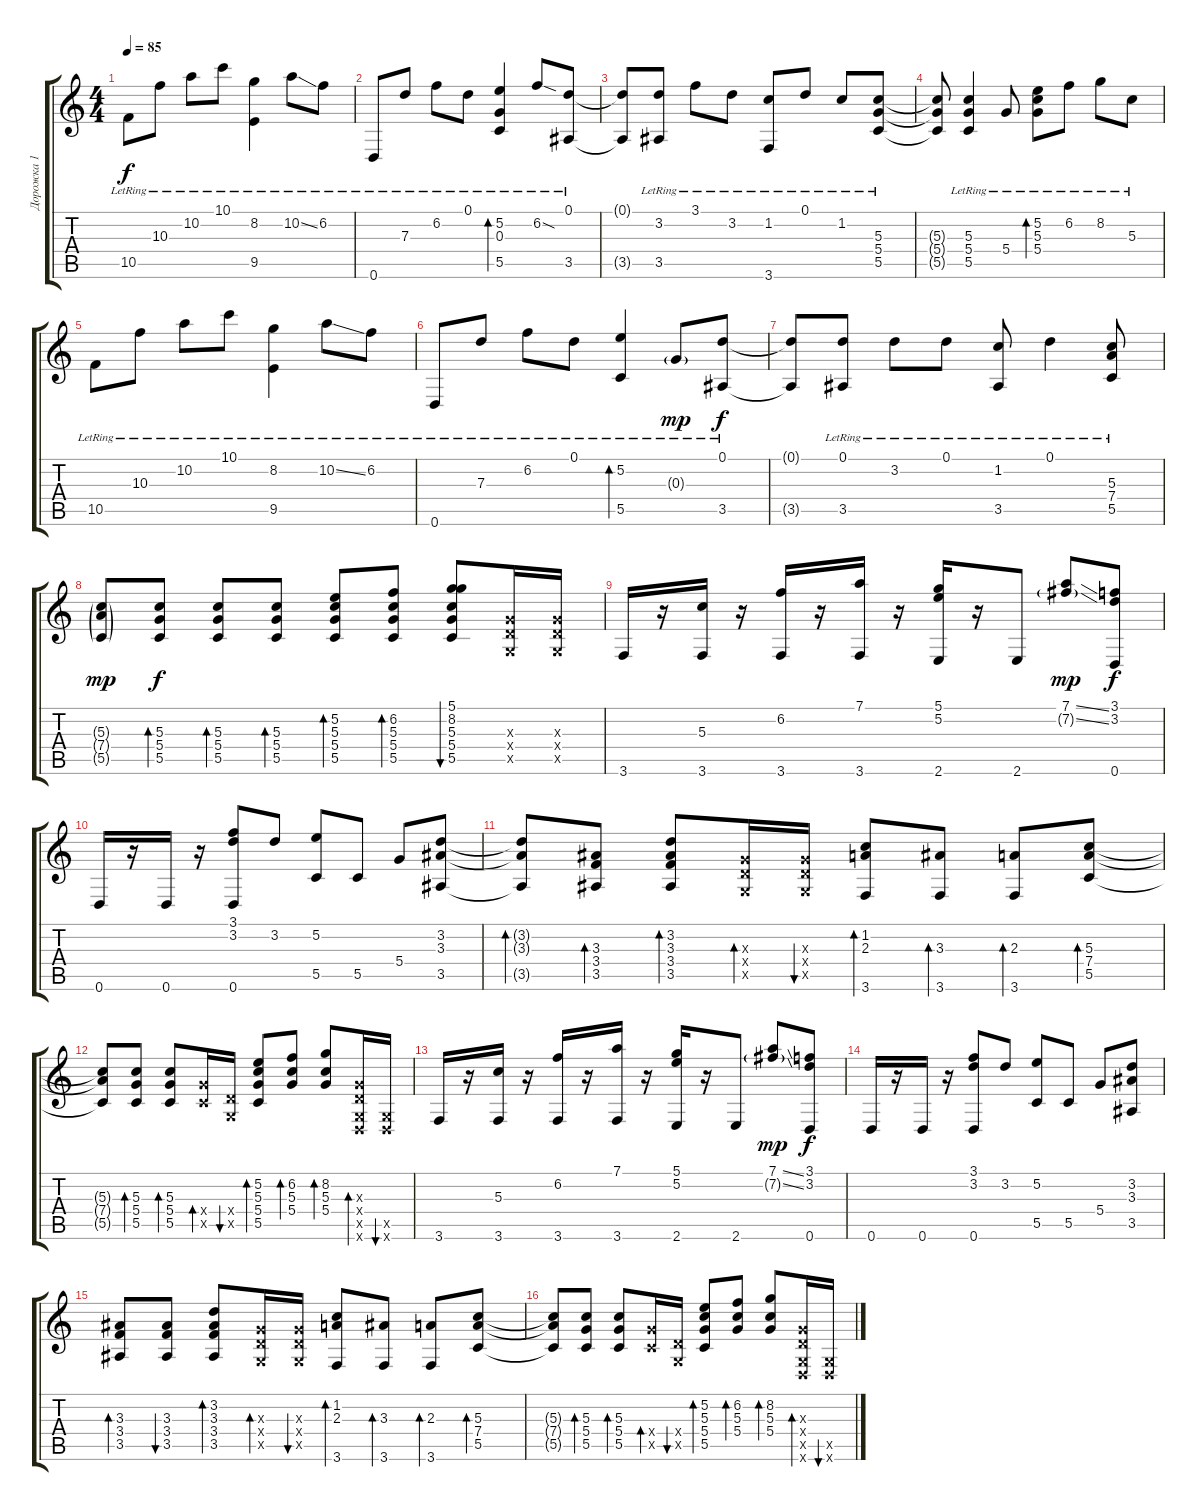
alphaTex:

\track ("Дорожка 1" "Дорожка 1") {instrument acousticguitarsteel}
\staff {score tabs}
\tuning (D4 B3 G3 D3 G2 D2) {hide}
\ts (4 4)
\tempo 85
\clef g2
\ks c
10.5{lr}.8{dy f} 10.3{lr}.8 10.2{lr}.8 10.1{lr}.8 (8.2{lr} 9.5{lr}).4 10.2{ss lr}.8 6.2{lr}.8 |
0.6{lr}.8 7.3{lr}.8 6.2{lr}.8 0.1{lr}.8 (5.2{lr} 0.3{lr} 5.5{lr}).4{bd 60} 6.2{sod lr}.8 (0.1{lr} 3.5{lr}).8 |
(0.1{t} 3.5{t}).8 (3.2{lr} 3.5{lr}).8 3.1{lr}.8 3.2{lr}.8 (1.2{lr} 3.6{lr}).8 0.1{lr}.8 1.2{lr}.8 (5.3{lr} 5.4{lr} 5.5{lr}).8 |
(5.3{t} 5.4{t} 5.5{t}).8 (5.3{lr} 5.4{lr} 5.5{lr}).4 5.4{lr}.8 (5.2{lr} 5.3{lr} 5.4{lr}).8{bd 60} 6.2{lr}.8 8.2{lr}.8 5.3{lr}.8 |
10.5{lr}.8 10.3{lr}.8 10.2{lr}.8 10.1{lr}.8 (8.2{lr} 9.5{lr}).4 10.2{ss lr}.8 6.2{lr}.8 |
0.6{lr}.8 7.3{lr}.8 6.2{lr}.8 0.1{lr}.8 (5.2{lr} 5.5{lr}).4{bd 60} 0.3{g lr}.8{dy mp} (0.1{lr} 3.5{lr}).8{dy f} |
(0.1{t} 3.5{t}).8 (0.1{lr} 3.5{lr}).8 3.2{lr}.8 0.1{lr}.8 (1.2{lr} 3.5{lr}).8 0.1{lr}.4 (5.3{lr} 7.4{lr} 5.5{lr}).8 |
(5.3{g} 7.4{g} 5.5{g}).8{dy mp} (5.3 5.4 5.5).8{bd 60 dy f} (5.3 5.4 5.5).8{bd 60} (5.3 5.4 5.5).8{bd 60} (5.2 5.3 5.4 5.5).8{bd 60} (6.2 5.3 5.4 5.5).8{bd 60} (5.1 8.2 5.3 5.4 5.5).8{bu 60} (0.3{x} 0.4{x} 0.5{x}).16 (0.3{x} 0.4{x} 0.5{x}).16 |
3.6.16 r.16 (5.3 3.6).16 r.16 (6.2 3.6).16 r.16 (7.1 3.6).16 r.16 (5.1 5.2 2.6).16 r.16 2.6.8 (7.1{ss} 7.2{ss g}).8{dy mp} (3.1 3.2 0.6).8{dy f} |
0.6.16 r.16 0.6.16 r.16 (3.1 3.2 0.6).8 3.2.8 (5.2 5.5).8 5.5.8 5.4.8 (3.2 3.3 3.5).8 |
(3.2{t} 3.3{t} 3.5{t}).8{bd 60} (3.3 3.4 3.5).8{bd 60} (3.2 3.3 3.4 3.5).8{bd 60} (0.3{x} 0.4{x} 0.5{x}).16{bd 60} (0.3{x} 0.4{x} 0.5{x}).16{bu 60} (1.2 2.3 3.6).8{bd 60} (3.3 3.6).8{bd 60} (2.3 3.6).8{bd 60} (5.3 7.4 5.5).8{bd 60} |
(5.3{t} 7.4{t} 5.5{t}).8 (5.3 5.4 5.5).8{bd 60} (5.3 5.4 5.5).8{bd 60} (5.4{x} 5.5{x}).16{bd 60} (0.4{x} 0.5{x}).16{bu 60} (5.2 5.3 5.4 5.5).8{bd 60} (6.2 5.3 5.4).8{bd 60} (8.2 5.3 5.4).8{bd 60} (0.3{x} 0.4{x} 0.5{x} 0.6{x}).16{bd 60} (0.5{x} 0.6{x}).16{bu 60} |
3.6.16 r.16 (5.3 3.6).16 r.16 (6.2 3.6).16 r.16 (7.1 3.6).16 r.16 (5.1 5.2 2.6).16 r.16 2.6.8 (7.1{ss} 7.2{ss g}).8{dy mp} (3.1 3.2 0.6).8{dy f} |
0.6.16 r.16 0.6.16 r.16 (3.1 3.2 0.6).8 3.2.8 (5.2 5.5).8 5.5.8 5.4.8 (3.2 3.3 3.5).8 |
(3.3 3.4 3.5).8{bd 60} (3.3 3.4 3.5).8{bu 60} (3.2 3.3 3.4 3.5).8{bd 60} (0.3{x} 0.4{x} 0.5{x}).16{bd 60} (0.3{x} 0.4{x} 0.5{x}).16{bu 60} (1.2 2.3 3.6).8{bd 60} (3.3 3.6).8{bd 60} (2.3 3.6).8{bd 60} (5.3 7.4 5.5).8{bd 60} |
(5.3{t} 7.4{t} 5.5{t}).8 (5.3 5.4 5.5).8{bd 60} (5.3 5.4 5.5).8{bd 60} (5.4{x} 5.5{x}).16{bd 60} (0.4{x} 0.5{x}).16{bu 60} (5.2 5.3 5.4 5.5).8{bd 60} (6.2 5.3 5.4).8{bd 60} (8.2 5.3 5.4).8{bd 60} (0.3{x} 0.4{x} 0.5{x} 0.6{x}).16{bd 60} (0.5{x} 0.6{x}).16{bu 60}
